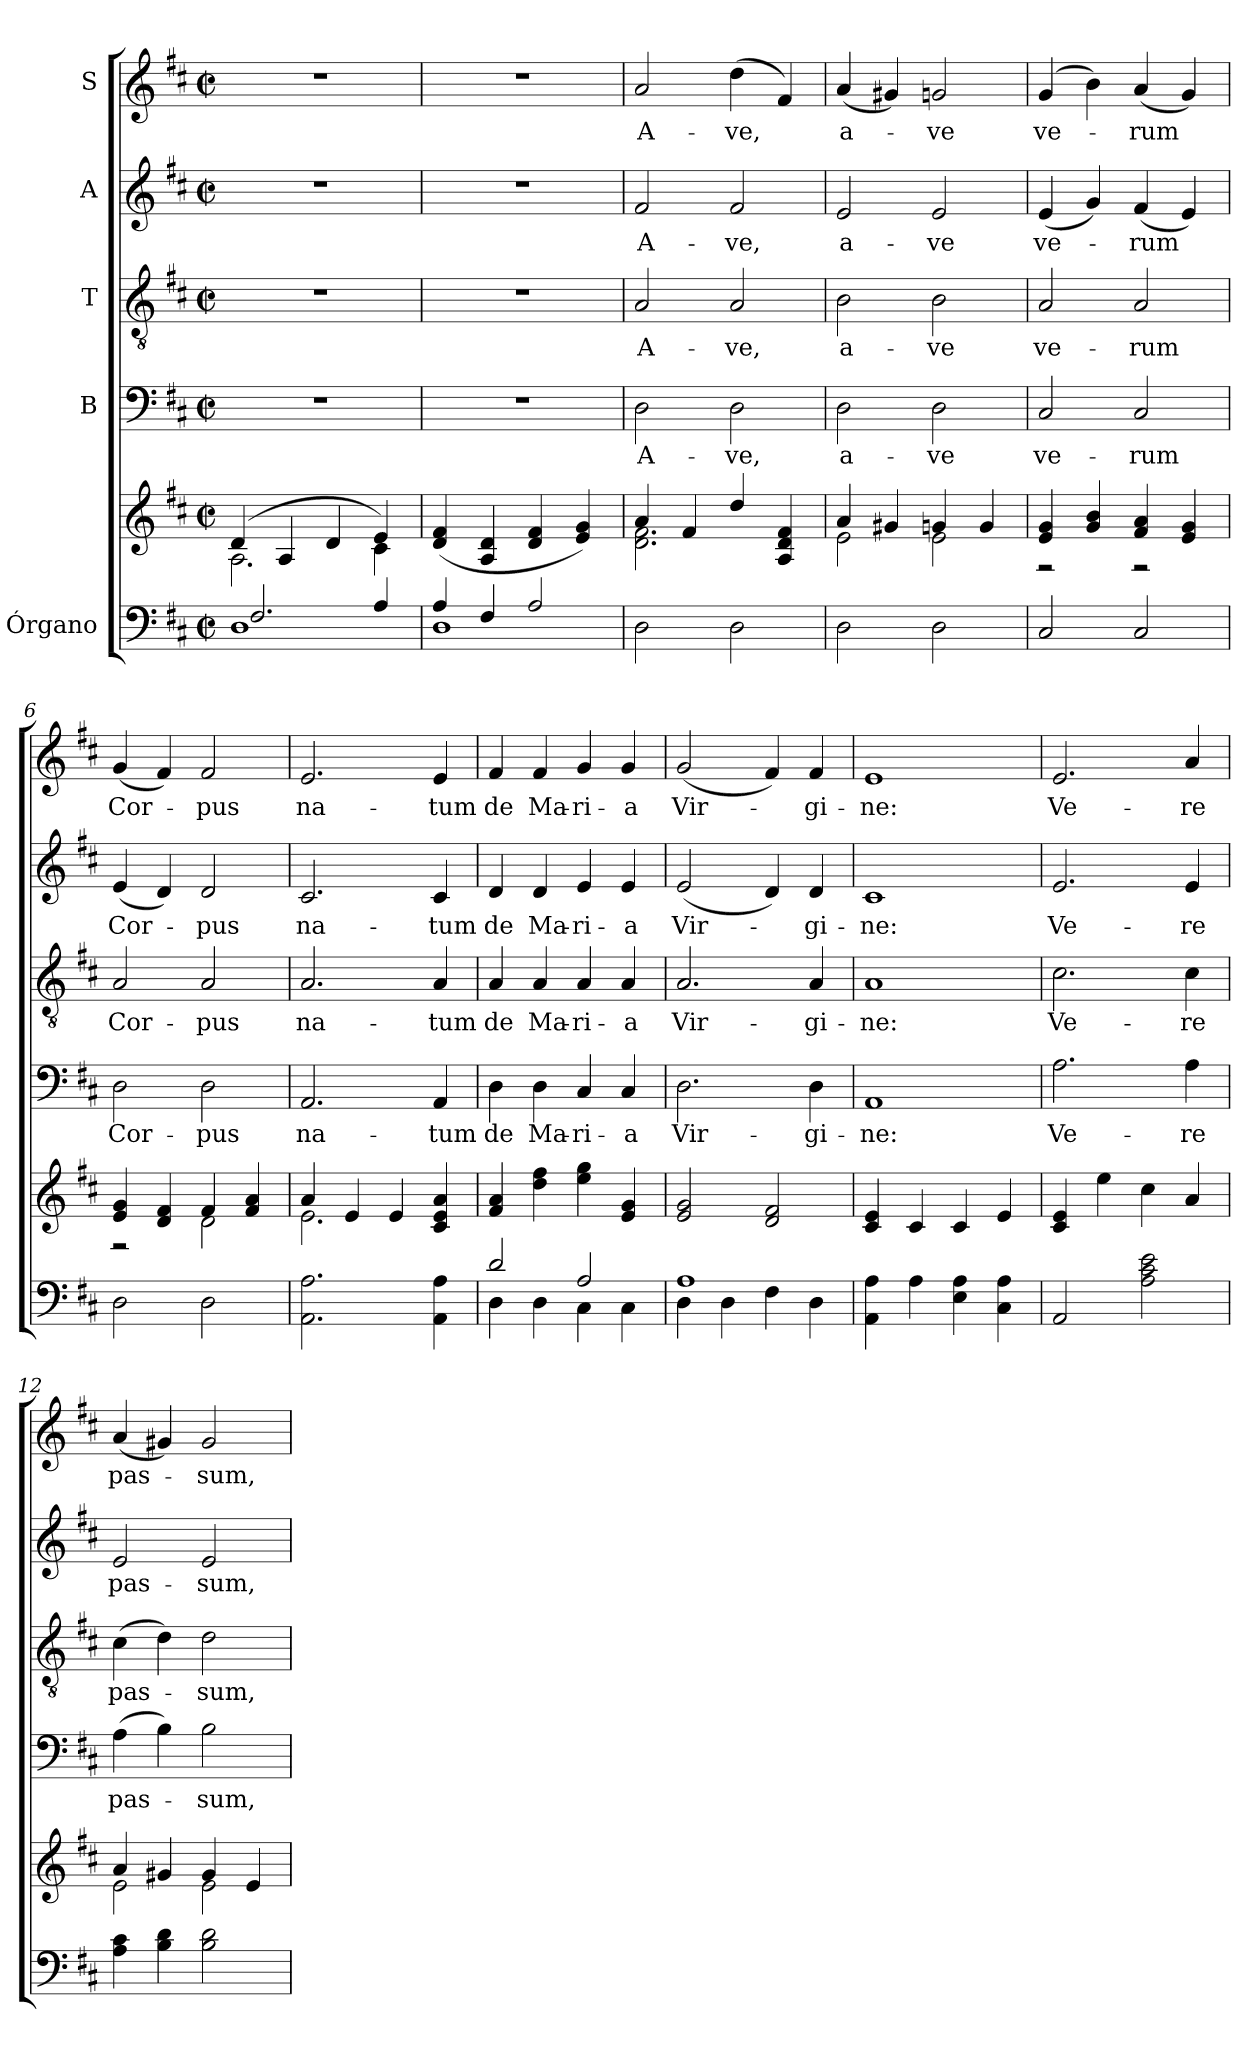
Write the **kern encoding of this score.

**kern	**kern	**dynam	**kern	**text	**kern	**text	**kern	**text	**kern	**text
*part5	*part5	*part5	*part4	*part4	*part3	*part3	*part2	*part2	*part1	*part1
*staff6	*staff5	*staff5/6	*staff4	*staff4	*staff3	*staff3	*staff2	*staff2	*staff1	*staff1
*I"Órgano	*	*	*I"B	*	*I"T	*	*I"A	*	*I"S	*
*clefF4	*clefG2	*	*clefF4	*	*clefGv2	*	*clefG2	*	*clefG2	*
*k[f#c#]	*k[f#c#]	*	*k[f#c#]	*	*k[f#c#]	*	*k[f#c#]	*	*k[f#c#]	*
*M2/2	*M2/2	*	*M2/2	*	*M2/2	*	*M2/2	*	*M2/2	*
*met(c|)	*met(c|)	*	*met(c|)	*	*met(c|)	*	*met(c|)	*	*met(c|)	*
*MM80	*MM80	*	*MM80	*	*MM80	*	*MM80	*	*MM80	*
=1	=1	=1	=1	=1	=1	=1	=1	=1	=1	=1
*^	*^	*	*	*	*	*	*	*	*	*
!	!	!	!	!LO:DY:a	!	!	!	!	!	!	!	!
1D	2.F#/	(>4d/	2.A\	other-dynamics	1r	.	1r	.	1r	.	1r	.
.	.	4A/	.	.	.	.	.	.	.	.	.	.
.	.	4d/	.	.	.	.	.	.	.	.	.	.
.	4A/	4e/)	4c#\	.	.	.	.	.	.	.	.	.
*	*	*v	*v	*	*	*	*	*	*	*	*	*
=2	=2	=2	=2	=2	=2	=2	=2	=2	=2	=2	=2
1D	4A/	(>4d/ 4f#/	.	1r	.	1r	.	1r	.	1r	.
.	4F#/	4A/ 4d/	.	.	.	.	.	.	.	.	.
.	2A/	4d/ 4f#/	.	.	.	.	.	.	.	.	.
.	.	4e/ 4g/)	.	.	.	.	.	.	.	.	.
*v	*v	*	*	*	*	*	*	*	*	*	*
=3	=3	=3	=3	=3	=3	=3	=3	=3	=3	=3
*	*^	*	*	*	*	*	*	*	*	*
!	!	!	!	!	!	!	!	!	!LO:LY:b	!	!
2D\	4a/	2.d\ 2.f#\	.	2D\	A-	2A/	A-	2f#/	A-	2a/	A-
.	4f#/	.	.	.	.	.	.	.	.	.	.
!	!	!	!	!	!	!	!	!	!LO:LY:b	!	!
2D\	4dd/	.	.	2D\	-ve,	2A/	-ve,	2f#/	-ve,	(>4dd\	-ve,
.	4A/ 4d/ 4f#/	4ryy	.	.	.	.	.	.	.	4f#/)	.
=4	=4	=4	=4	=4	=4	=4	=4	=4	=4	=4	=4
!	!	!	!	!	!	!	!	!	!LO:LY:b	!	!
2D\	4a/	2e\	.	2D\	a-	2B\	a-	2e/	a-	(<4a/	a-
.	4g#X/	.	.	.	.	.	.	.	.	4g#X/)	.
!	!	!	!	!	!	!	!	!	!LO:LY:b	!	!
2D\	4gn/	2e\	.	2D\	-ve	2B\	-ve	2e/	-ve	2gn/	-ve
.	4g/	.	.	.	.	.	.	.	.	.	.
=5	=5	=5	=5	=5	=5	=5	=5	=5	=5	=5	=5
!	!	!	!	!	!	!	!	!	!LO:LY:b	!	!
2C#/	4e/ 4g/	2r	.	2C#/	ve-	2A/	ve-	(<4e/	ve-	(>4g/	ve-
.	4g/ 4b/	.	.	.	.	.	.	4g/)	.	4b\)	.
!	!	!	!	!	!	!	!	!	!LO:LY:b	!	!
2C#/	4f#/ 4a/	2r	.	2C#/	-rum	2A/	-rum	(<4f#/	-rum	(<4a/	-rum
.	4e/ 4g/	.	.	.	.	.	.	4e/)	.	4g/)	.
=6	=6	=6	=6	=6	=6	=6	=6	=6	=6	=6	=6
!	!	!	!	!	!	!	!	!	!LO:LY:b	!	!
2D\	4e/ 4g/	2r	.	2D\	Cor-	2A/	Cor-	(<4e/	Cor-	(<4g/	Cor-
.	4d/ 4f#/	.	.	.	.	.	.	4d/)	.	4f#/)	.
!	!	!	!	!	!	!	!	!	!LO:LY:b	!	!
2D\	4f#/	2d\	.	2D\	-pus	2A/	-pus	2d/	-pus	2f#/	-pus
.	4f#/ 4a/	.	.	.	.	.	.	.	.	.	.
=7	=7	=7	=7	=7	=7	=7	=7	=7	=7	=7	=7
!	!	!	!	!	!	!	!	!	!LO:LY:b	!	!
2.AA\ 2.A\	4a/	2.e\	.	2.AA/	na-	2.A/	na-	2.c#/	na-	2.e/	na-
.	4e/	.	.	.	.	.	.	.	.	.	.
.	4e/	.	.	.	.	.	.	.	.	.	.
!	!	!	!	!	!	!	!	!	!LO:LY:b	!	!
4AA\ 4A\	4c#/ 4e/ 4a/	4ryy	.	4AA/	-tum	4A/	-tum	4c#/	-tum	4e/	-tum
=8	=8	=8	=8	=8	=8	=8	=8	=8	=8	=8	=8
*^	*	*	*	*	*	*	*	*	*	*	*
!	!	!	!	!	!	!	!	!	!	!LO:LY:b	!	!
*	*	*v	*v	*	*	*	*	*	*	*	*	*
4D\	2d/	4f#/ 4a/	.	4D\	de	4A/	de	4d/	de	4f#/	de
!	!	!	!	!	!	!	!	!	!LO:LY:b	!	!
4D\	.	4dd\ 4ff#\	.	4D\	Ma-	4A/	Ma-	4d/	Ma-	4f#/	Ma-
!	!	!	!	!	!	!	!	!	!LO:LY:b	!	!
4C#\	2A/	4ee\ 4gg\	.	4C#/	-ri-	4A/	-ri-	4e/	-ri-	4g/	-ri-
!	!	!	!	!	!	!	!	!	!LO:LY:b	!	!
4C#\	.	4e/ 4g/	.	4C#/	-a	4A/	-a	4e/	-a	4g/	-a
=9	=9	=9	=9	=9	=9	=9	=9	=9	=9	=9	=9
!	!	!	!	!	!	!	!	!	!LO:LY:b	!	!
4D\	1A	2e/ 2g/	.	2.D\	Vir-	2.A/	Vir-	(<2e/	Vir-	(<2g/	Vir-
4D\	.	.	.	.	.	.	.	.	.	.	.
4F#\	.	2d/ 2f#/	.	.	.	.	.	4d/)	.	4f#/)	.
!	!	!	!	!	!	!	!	!	!LO:LY:b	!	!
4D\	.	.	.	4D\	-gi-	4A/	-gi-	4d/	-gi-	4f#/	-gi-
*v	*v	*	*	*	*	*	*	*	*	*	*
=10	=10	=10	=10	=10	=10	=10	=10	=10	=10	=10
!	!	!	!	!	!	!	!	!LO:LY:b	!	!
4AA\ 4A\	4c#/ 4e/	.	1AA	-ne:	1A	-ne:	1c#	-ne:	1e	-ne:
4A\	4c#/	.	.	.	.	.	.	.	.	.
4E\ 4A\	4c#/	.	.	.	.	.	.	.	.	.
4C#\ 4A\	4e/	.	.	.	.	.	.	.	.	.
!!LO:LB:g=z
=11	=11	=11	=11	=11	=11	=11	=11	=11	=11	=11
!	!	!	!	!	!	!	!	!LO:LY:b	!	!
2AA/	4c#/ 4e/	.	2.A\	Ve-	2.c#\	Ve-	2.e/	Ve-	2.e/	Ve-
.	4ee\	.	.	.	.	.	.	.	.	.
2A\ 2c#\ 2e\	4cc#\	.	.	.	.	.	.	.	.	.
!	!	!	!	!	!	!	!	!LO:LY:b	!	!
.	4a/	.	4A\	-re	4c#\	-re	4e/	-re	4a/	-re
=12	=12	=12	=12	=12	=12	=12	=12	=12	=12	=12
*	*^	*	*	*	*	*	*	*	*	*
!	!	!	!	!	!	!	!	!	!LO:LY:b	!	!
4A\ 4c#\	4a/	2e\	.	(>4A\	pas-	(>4c#\	pas-	2e/	pas-	(<4a/	pas-
4B\ 4d\	4g#X/	.	.	4B\)	.	4d\)	.	.	.	4g#X/)	.
!	!	!	!	!	!	!	!	!	!LO:LY:b	!	!
2B\ 2d\	4g#/	2e\	.	2B\	-sum,	2d\	-sum,	2e/	sum,	2g#/	-sum,
.	4e/	.	.	.	.	.	.	.	.	.	.
*	*v	*v	*	*	*	*	*	*	*	*	*
=	=	=	=	=	=	=	=	=	=	=
*-	*-	*-	*-	*-	*-	*-	*-	*-	*-	*-
